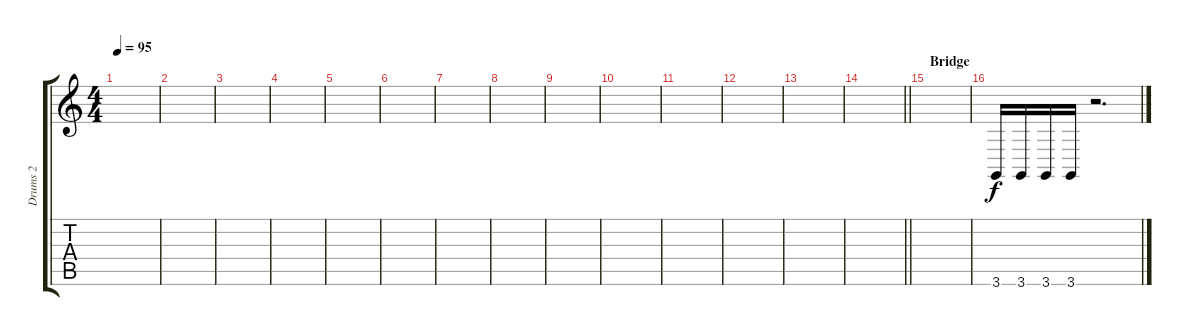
\track ("Drums 2" "Drums 2") {instrument synthdrum}
\staff {score tabs}
\tuning (E4 B3 G3 D3 A2 E2) {hide}
\ts (4 4)
\tempo 95
\clef g2
\ks c
|
|
|
|
|
|
|
|
|
|
|
|
|
\barLineRight lightlight
|
\section ("" "Bridge")
|
3.6.16 3.6.16 3.6.16 3.6.16 r.2{d}
